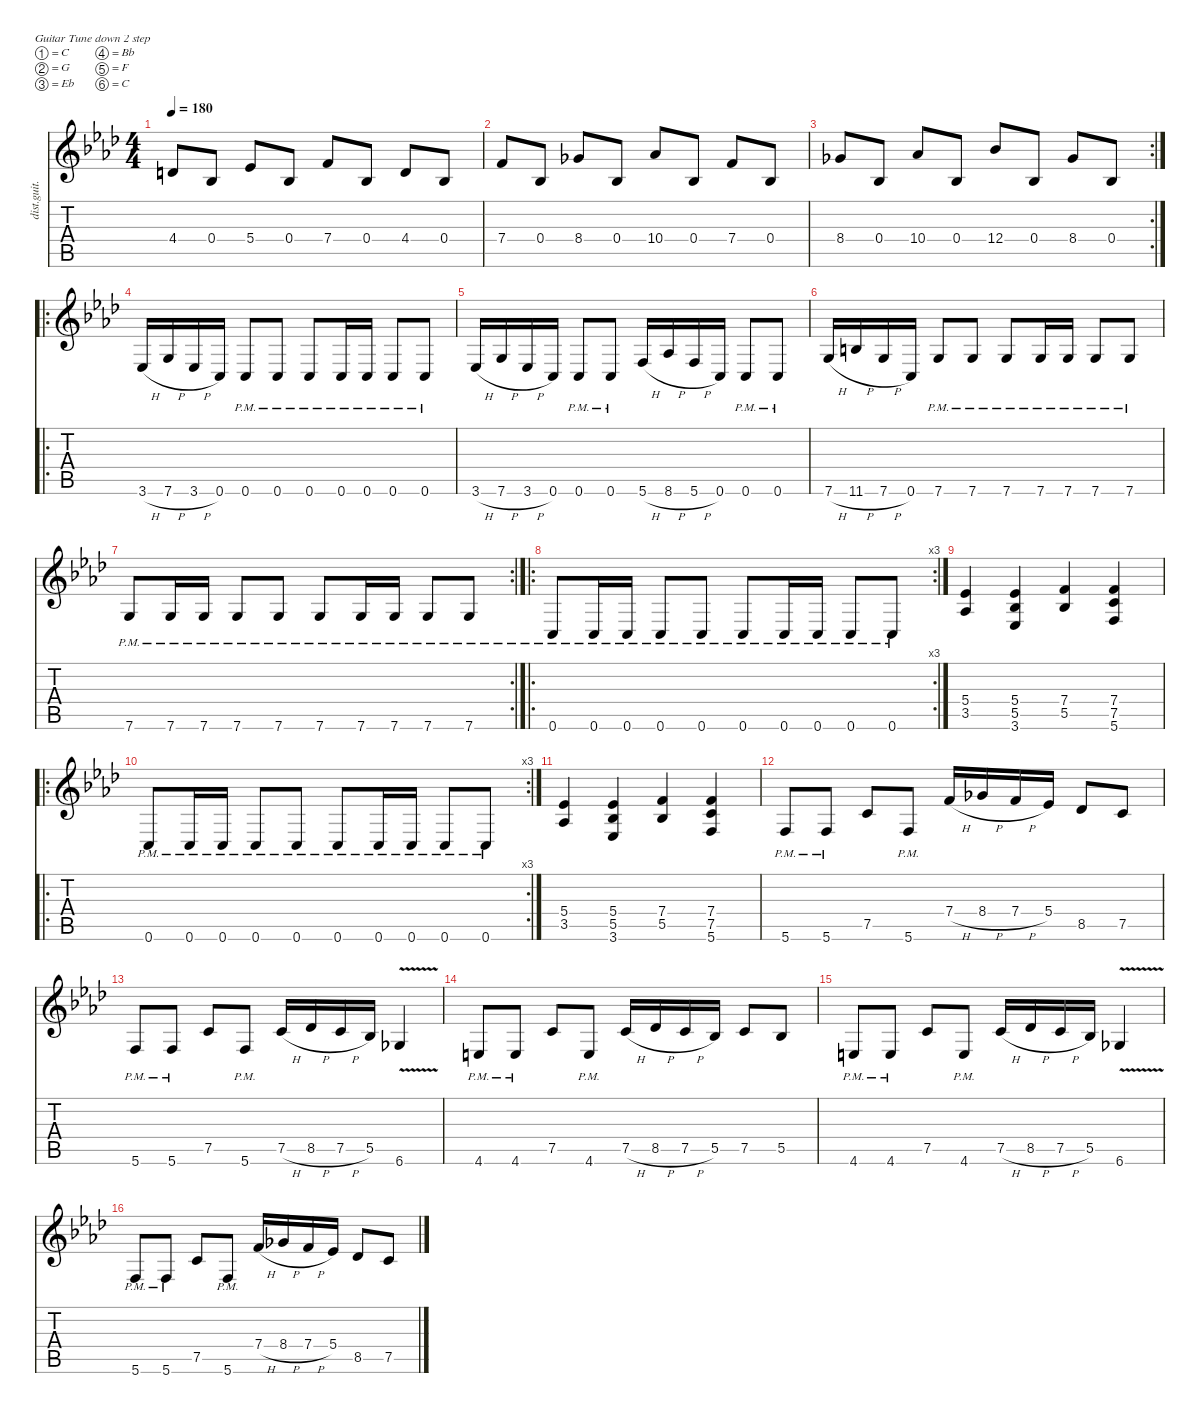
\defaultSystemsLayout 4
\hideDynamics
\bracketExtendMode nobrackets
\otherSystemsTrackNameOrientation horizontal
\track ("Gtr.1 Double" "dist.guit.") {instrument distortionguitar}
\staff {score tabs}
\tuning (C4 G3 Eb3 Bb2 F2 C2)
\ts (4 4)
\tempo 180
\clef g2
\ks fminor
4.4{acc forcenatural}.8{dy f} 0.4{acc b}.8 5.4{acc b}.8 0.4{acc b}.8 7.4{acc forcenatural}.8 0.4{acc b}.8 4.4{acc forcenatural}.8 0.4{acc b}.8 |
7.4{acc forcenatural}.8 0.4{acc b}.8 8.4{acc b}.8 0.4{acc b}.8 10.4{acc b}.8 0.4{acc b}.8 7.4{acc forcenatural}.8 0.4{acc b}.8 |
\rc 2
8.4{acc b}.8 0.4{acc b}.8 10.4{acc b}.8 0.4{acc b}.8 12.4{acc b}.8 0.4{acc b}.8 8.4{acc b}.8 0.4{acc b}.8 |
\ro
3.6{h acc b}.16 7.6{h acc forcenatural}.16 3.6{h acc b}.16 0.6{acc forcenatural}.16 0.6{pm acc forcenatural}.8 0.6{pm acc forcenatural}.8 0.6{pm acc forcenatural}.8 0.6{pm acc forcenatural}.16 0.6{pm acc forcenatural}.16 0.6{pm acc forcenatural}.8 0.6{pm acc forcenatural}.8 |
3.6{h acc b}.16 7.6{h acc forcenatural}.16 3.6{h acc b}.16 0.6{acc forcenatural}.16 0.6{pm acc forcenatural}.8 0.6{pm acc forcenatural}.8 5.6{h acc forcenatural}.16 8.6{h acc b}.16 5.6{h acc forcenatural}.16 0.6{acc forcenatural}.16 0.6{pm acc forcenatural}.8 0.6{pm acc forcenatural}.8 |
7.6{h acc forcenatural}.16 11.6{h acc forcenatural}.16 7.6{h acc forcenatural}.16 0.6{acc forcenatural}.16 7.6{pm acc forcenatural}.8 7.6{pm acc forcenatural}.8 7.6{pm acc forcenatural}.8 7.6{pm acc forcenatural}.16 7.6{pm acc forcenatural}.16 7.6{pm acc forcenatural}.8 7.6{pm acc forcenatural}.8 |
\rc 2
7.6{pm acc forcenatural}.8 7.6{pm acc forcenatural}.16 7.6{pm acc forcenatural}.16 7.6{pm acc forcenatural}.8 7.6{pm acc forcenatural}.8 7.6{pm acc forcenatural}.8 7.6{pm acc forcenatural}.16 7.6{pm acc forcenatural}.16 7.6{pm acc forcenatural}.8 7.6{pm acc forcenatural}.8 |
\ro
\rc 3
0.6{pm acc forcenatural}.8 0.6{pm acc forcenatural}.16 0.6{pm acc forcenatural}.16 0.6{pm acc forcenatural}.8 0.6{pm acc forcenatural}.8 0.6{pm acc forcenatural}.8 0.6{pm acc forcenatural}.16 0.6{pm acc forcenatural}.16 0.6{pm acc forcenatural}.8 0.6{pm acc forcenatural}.8 |
(5.4{acc b} 3.5{acc b}).4 (5.4{acc b} 5.5{acc b} 3.6{acc b}).4 (7.4{acc forcenatural} 5.5{acc b}).4 (7.4{acc forcenatural} 7.5{acc forcenatural} 5.6{acc forcenatural}).4 |
\ro
\rc 3
0.6{pm acc forcenatural}.8 0.6{pm acc forcenatural}.16 0.6{pm acc forcenatural}.16 0.6{pm acc forcenatural}.8 0.6{pm acc forcenatural}.8 0.6{pm acc forcenatural}.8 0.6{pm acc forcenatural}.16 0.6{pm acc forcenatural}.16 0.6{pm acc forcenatural}.8 0.6{pm acc forcenatural}.8 |
(5.4{acc b} 3.5{acc b}).4 (5.4{acc b} 5.5{acc b} 3.6{acc b}).4 (7.4{acc forcenatural} 5.5{acc b}).4 (7.4{acc forcenatural} 7.5{acc forcenatural} 5.6{acc forcenatural}).4 |
5.6{pm acc forcenatural}.8 5.6{pm acc forcenatural}.8 7.5{acc forcenatural}.8 5.6{pm acc forcenatural}.8 7.4{h acc forcenatural}.16 8.4{h acc b}.16 7.4{h acc forcenatural}.16 5.4{acc b}.16 8.5{acc b}.8 7.5{acc forcenatural}.8 |
5.6{pm acc forcenatural}.8 5.6{pm acc forcenatural}.8 7.5{acc forcenatural}.8 5.6{pm acc forcenatural}.8 7.5{h acc forcenatural}.16 8.5{h acc b}.16 7.5{h acc forcenatural}.16 5.5{acc b}.16 6.6{v acc b}.4 |
4.6{pm acc forcenatural}.8 4.6{pm acc forcenatural}.8 7.5{acc forcenatural}.8 4.6{pm acc forcenatural}.8 7.5{h acc forcenatural}.16 8.5{h acc b}.16 7.5{h acc forcenatural}.16 5.5{acc b}.16 7.5{acc forcenatural}.8 5.5{acc b}.8 |
4.6{pm acc forcenatural}.8 4.6{pm acc forcenatural}.8 7.5{acc forcenatural}.8 4.6{pm acc forcenatural}.8 7.5{h acc forcenatural}.16 8.5{h acc b}.16 7.5{h acc forcenatural}.16 5.5{acc b}.16 6.6{v acc b}.4 |
5.6{pm acc forcenatural}.8 5.6{pm acc forcenatural}.8 7.5{acc forcenatural}.8 5.6{pm acc forcenatural}.8 7.4{h acc forcenatural}.16 8.4{h acc b}.16 7.4{h acc forcenatural}.16 5.4{acc b}.16 8.5{acc b}.8 7.5{acc forcenatural}.8
